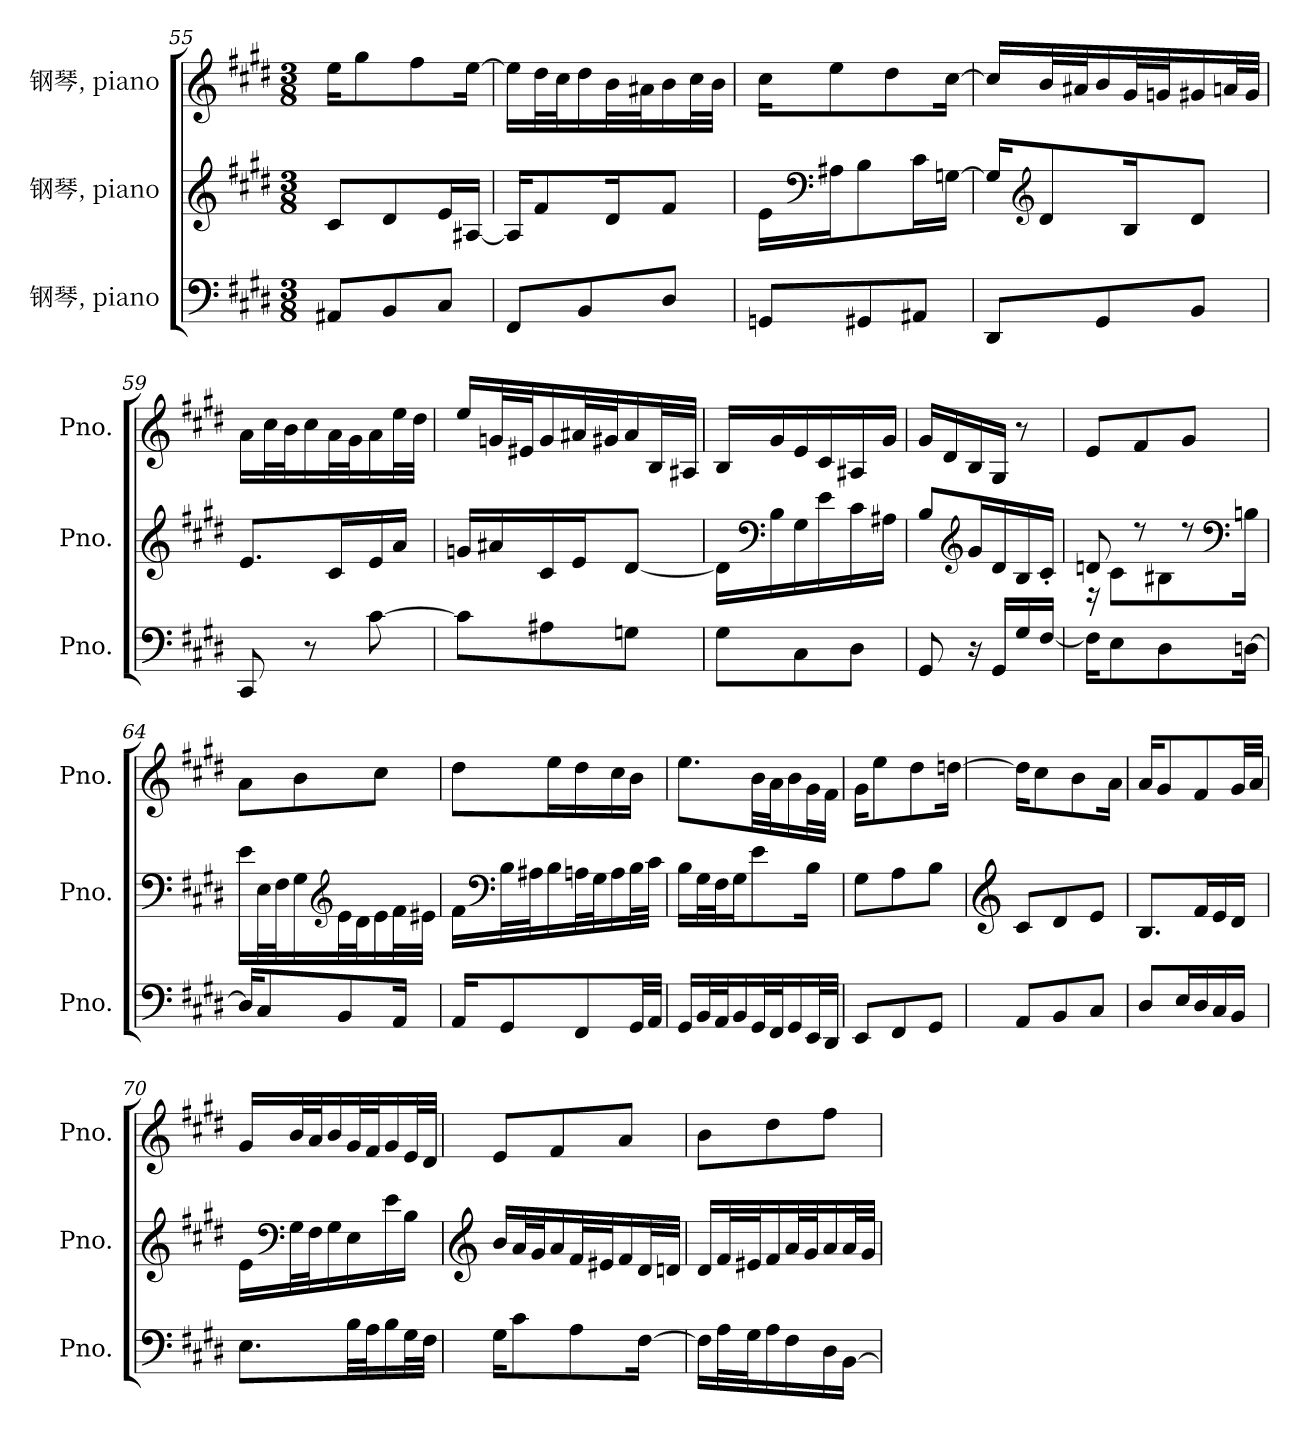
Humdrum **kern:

**kern	**kern	**kern
*part3	*part2	*part1
*staff3	*staff2	*staff1
*I"钢琴, piano	*I"钢琴, piano	*I"钢琴, piano
*I'Pno.	*I'Pno.	*I'Pno.
!!LO:PB:g=z
*clefF4	*clefG2	*clefG2
*k[f#c#g#d#]	*k[f#c#g#d#]	*k[f#c#g#d#]
*M3/8	*M3/8	*M3/8
=55	=55	=55
8AA#X/L	8c#/L	16ee\KL
.	.	8gg#\
8BB/	8d#/	.
.	.	8ff#\
8C#/J	16e/L	.
.	[16A#X/JJ	[16ee\Jk
=56	=56	=56
8FF#/L	16A#/KL]	16ee\LL]
.	8f#/	32dd#\L
.	.	32cc#\J
8BB/	.	16dd#\
.	16d#/K	32b\L
.	.	32a#X\J
8D#/J	8f#/J	16b\
.	.	32cc#\L
.	.	32b\JJJ
=57	=57	=57
8GGn/L	16e\LL	16cc#\KL
*	*clefF4	*
.	16A#X\J	8ee\
8GG#X/	8B\	.
.	.	8dd#\
8AA#X/J	16c#\L	.
.	[16Gn\JJ	[16cc#\Jk
=58	=58	=58
8DD#/L	16G/KL]	16cc#/LL]
*	*clefG2	*
.	8d#/	32b/L
.	.	32a#X/J
8GG#/	.	16b/
.	16B/K	32g#/L
.	.	32gn/J
8BB/J	8d#/J	16g#X/
.	.	32an/L
.	.	32g#/JJJ
!!LO:LB:g=z
=59	=59	=59
8CC#/	8.e/L	16a\LL
.	.	32cc#\L
.	.	32b\J
8r	.	16cc#\
.	16c#/L	32a\L
.	.	32g#\J
[8c#\	16e/	16a\
.	16a/JJ	32ee\L
.	.	32dd#\JJJ
=60	=60	=60
8c#\L]	16gn/LL	16ee/LL
.	16a#X/	32gn/L
.	.	32e#X/J
8A#X\	16c#/	16g/
.	16e/J	32a#X/L
.	.	32g#X/J
8Gn\J	[8d#/J	16a#/
.	.	32B/L
.	.	32A#X/JJJ
=61	=61	=61
8G#\L	16d#\LL]	16B/LL
*	*clefF4	*
.	16B\	16g#/
8C#\	16G#\	16e/
.	16e\	16c#/
8D#\J	16c#\	16A#X/
.	16A#X\JJ	16g#/JJ
=62	=62	=62
*	*	*MM52
8GG#/	8B/L	16g#/LL
.	.	16d#/
*	*clefG2	*
*	*	*MM48
16r	16g#/L	16B/
*	*	*MM46
16GG#/LL	16d#/	16G#/JJ
*	*	*MM44
16G#/	16B/	8r
[16F#/JJ	16c#'/JJ	.
!!LO:LB:g=z
=63	=63	=63
*	*^	*
16F#\KL]	8dn/	16r	8e/L
8E\	.	8c#\L	.
.	8r	.	8f#/
8D#\	.	8B#X\	.
.	8r	.	8g#/J
*	*clefF4	*	*
[16Dn\Jk	.	16Bn\Jk	.
*	*v	*v	*
=64	=64	=64
16D/KL]	16e\LL	8a\L
8C#/	32E\L	.
.	32F#\J	.
.	16G#\	8b\
*	*clefG2	*
8BB/	32e\L	.
.	32d#\J	.
.	16e\	8cc#\J
16AA/Jk	32f#\L	.
.	32e#X\JJJ	.
=65	=65	=65
16AA/KL	16f#\LL	8dd#\L
*	*clefF4	*
8GG#/	32B\L	.
.	32A#X\J	.
.	16B\	16ee\L
8FF#/	32An\L	16dd#\
.	32G#\J	.
.	16A\	16cc#\
32GG#/LL	32B\L	16b\JJ
32AA/JJJ	32c#\JJJ	.
!!LO:LB:g=z
=66	=66	=66
16GG#/LL	16B\LL	8.ee\L
32BB/L	32G#\L	.
32AA/J	32F#\J	.
16BB/	16G#\J	.
32GG#/L	8e\	32b\LL
32FF#/J	.	32a\J
16GG#/	.	16b\
32EE/L	16B\Jk	32g#\L
32DD#/JJJ	.	32f#\JJJ
=67	=67	=67
8EE/L	8G#\L	16g#\KL
.	.	8ee\
8FF#/	8A\	.
.	.	8dd#\
8GG#/J	8B\J	.
.	.	[16ddn\Jk
=68	=68	=68
*	*clefG2	*
8AA/L	8c#/L	16dd\KL]
.	.	8cc#\
8BB/	8d#/	.
.	.	8b\
8C#/J	8e/J	.
.	.	16a\Jk
=69	=69	=69
8D#/L	8.B/L	16a/KL
.	.	8g#/
16E/L	.	.
16D#/	16f#/L	8f#/
16C#/	16e/	.
16BB/JJ	16d#/JJ	32g#/LL
.	.	32a/JJJ
=70	=70	=70
8.E\L	16e\LL	16g#/LL
*	*clefF4	*
.	32G#\L	32b/L
.	32F#\J	32a/J
.	16G#\	16b/
32B\LL	16E\	32g#/L
32A\J	.	32f#/J
16B\	16e\	16g#/
32G#\L	16B\JJ	32e/L
32F#\JJJ	.	32d#/JJJ
!!LO:PB:g=z
=71	=71	=71
*	*clefG2	*
16G#\KL	16b/LL	8e/L
8c#\	32a/L	.
.	32g#/J	.
.	16a/	8f#/
8A\	32f#/L	.
.	32e#X/J	.
.	16f#/	8a/J
[16F#\Jk	32d#/L	.
.	32dn/JJJ	.
=72	=72	=72
16F#\LL]	16d#/LL	8b\L
32A\L	32f#/L	.
32G#\J	32e#X/J	.
16A\	16f#/	8dd#\
16F#\	32a/L	.
.	32g#/J	.
16D#\	16a/	8ff#\J
[16BB\JJ	32a/L	.
.	32g#/JJJ	.
=	=	=
*-	*-	*-
